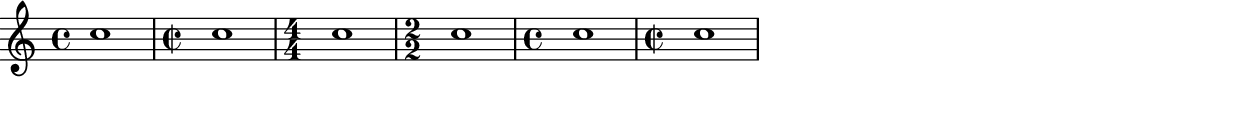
%% Generated by lilypond-book
%% Options: [exampleindent=10.16\mm,indent=0\mm,line-width=160\mm,quote]
\include "lilypond-book-preamble.ly"


% ****************************************************************
% Start cut-&-pastable-section
% ****************************************************************

#(ly:set-option 'eps-box-padding 3.000000)



\paper {
  indent = 0\mm
  line-width = 160\mm
  % offset the left padding, also add 1mm as lilypond creates cropped
  % images with a little space on the right
  line-width = #(- line-width (* mm  3.000000) (* mm 1))
  line-width = 160\mm - 2.0 * 10.16\mm
  % offset the left padding, also add 1mm as lilypond creates cropped
  % images with a little space on the right
  line-width = #(- line-width (* mm  3.000000) (* mm 1))
}

\layout {
  
}




% ****************************************************************
% ly snippet:
% ****************************************************************
\sourcefileline 1154
\relative c'' {
  % デフォルトのスタイル
  \time 4/4 c1
  \time 2/2 c1
  % 数字を使うスタイルに変更します
  \numericTimeSignature
  \time 4/4 c1
  \time 2/2 c1
  % デフォルトのスタイルに戻します
  \defaultTimeSignature
  \time 4/4 c1
  \time 2/2 c1
}



% ****************************************************************
% end ly snippet
% ****************************************************************
